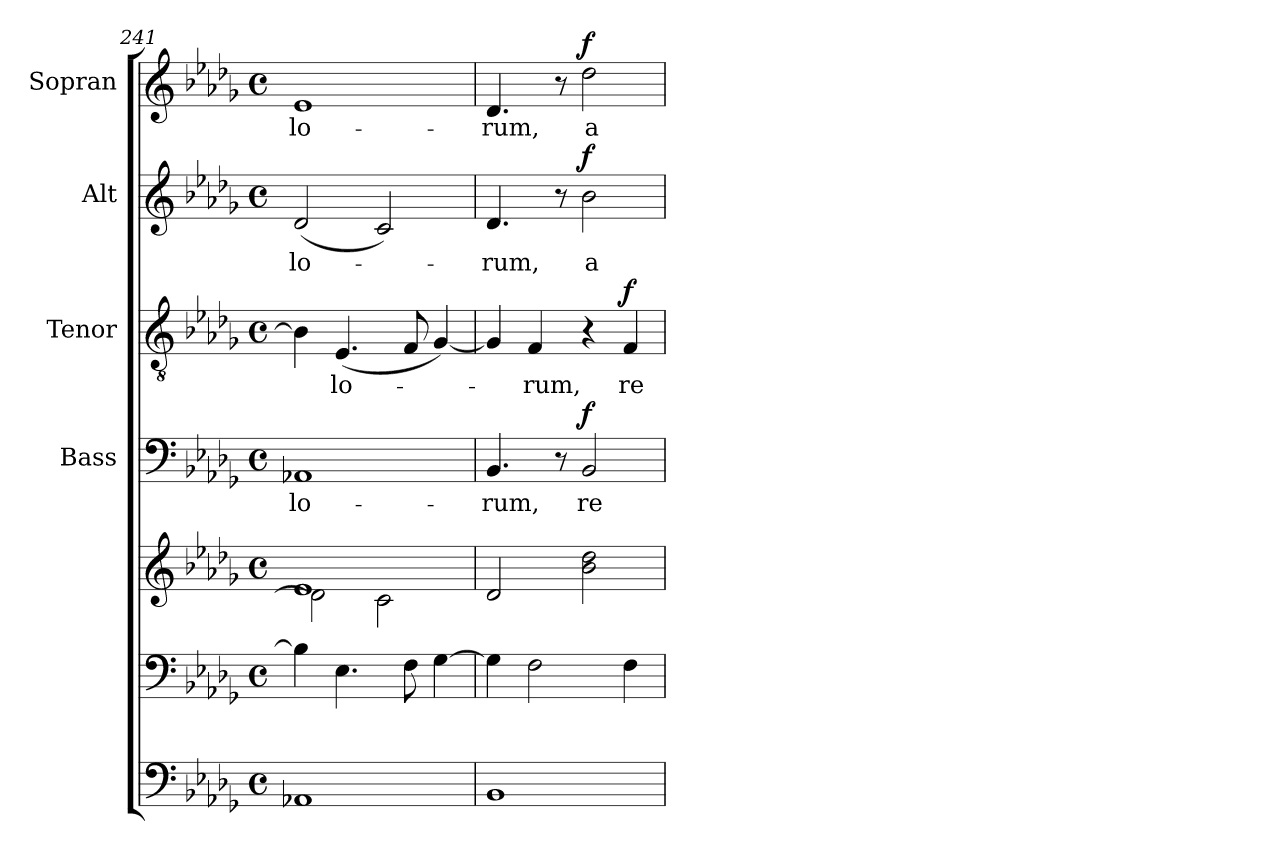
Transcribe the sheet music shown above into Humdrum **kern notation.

**kern	**kern	**kern	**kern	**text	**dynam	**kern	**text	**dynam	**kern	**text	**dynam	**kern	**text	**dynam
*part6	*part5	*part5	*part4	*part4	*part4	*part3	*part3	*part3	*part2	*part2	*part2	*part1	*part1	*part1
*staff7	*staff6	*staff5	*staff4	*staff4	*staff4	*staff3	*staff3	*staff3	*staff2	*staff2	*staff2	*staff1	*staff1	*staff1
*	*	*	*I"Bass	*	*	*I"Tenor	*	*	*I"Alt	*	*	*I"Sopran	*	*
*	*	*	*I'B.	*	*	*I'T.	*	*	*I'A.	*	*	*I'S.	*	*
*clefF4	*clefF4	*clefG2	*clefF4	*	*	*clefGv2	*	*	*clefG2	*	*	*clefG2	*	*
*k[b-e-a-d-g-]	*k[b-e-a-d-g-]	*k[b-e-a-d-g-]	*k[b-e-a-d-g-]	*	*	*k[b-e-a-d-g-]	*	*	*k[b-e-a-d-g-]	*	*	*k[b-e-a-d-g-]	*	*
*D-:	*D-:	*D-:	*D-:	*	*	*D-:	*	*	*D-:	*	*	*D-:	*	*
*M4/4	*M4/4	*M4/4	*M4/4	*	*	*M4/4	*	*	*M4/4	*	*	*M4/4	*	*
*met(c)	*met(c)	*met(c)	*met(c)	*	*	*met(c)	*	*	*met(c)	*	*	*met(c)	*	*
=241	=241	=241	=241	=241	=241	=241	=241	=241	=241	=241	=241	=241	=241	=241
*	*	*^	*	*	*	*	*	*	*	*	*	*	*	*
!	!	!	!	!	!LO:LY:b	!	!	!	!	!	!LO:LY:b	!	!	!LO:LY:b	!
1AA-X	4B-\]	1e-	2d-\]	1AA-X	-lo-	.	4B-\]	.	.	(<2d-/	-lo-	.	1e-	-lo-	.
!	!	!	!	!	!	!	!	!LO:LY:b	!	!	!	!	!	!	!
.	4.E-\	.	.	.	.	.	(<4.E-/	-lo-	.	.	.	.	.	.	.
.	.	.	2c\	.	.	.	.	.	.	2c/)	.	.	.	.	.
.	8F\	.	.	.	.	.	8F/	.	.	.	.	.	.	.	.
.	[4G-\	.	.	.	.	.	[4G-/)	.	.	.	.	.	.	.	.
*	*	*v	*v	*	*	*	*	*	*	*	*	*	*	*	*
=242	=242	=242	=242	=242	=242	=242	=242	=242	=242	=242	=242	=242	=242	=242
!	!	!	!	!LO:LY:b	!	!	!	!	!	!LO:LY:b	!	!	!LO:LY:b	!
1BB-	4G-\]	2d-/	4.BB-/	-rum,	.	4G-/]	.	.	4.d-/	-rum,	.	4.d-/	-rum,	.
!	!	!	!	!	!	!	!LO:LY:b	!	!	!	!	!	!	!
.	2F\	.	.	.	.	4F/	-rum,	.	.	.	.	.	.	.
.	.	.	8r	.	.	.	.	.	8r	.	.	8r	.	.
!	!	!	!	!LO:LY:b	!LO:DY:a	!	!	!	!	!LO:LY:b	!LO:DY:a	!	!LO:LY:b	!LO:DY:a
.	.	2b-\ 2dd-\	2BB-/	re-	f	4r	.	.	2b-\	a-	f	2dd-\	a-	f
!	!	!	!	!	!	!	!LO:LY:b	!LO:DY:a	!	!	!	!	!	!
.	4F\	.	.	.	.	4F/	re-	f	.	.	.	.	.	.
=	=	=	=	=	=	=	=	=	=	=	=	=	=	=
*-	*-	*-	*-	*-	*-	*-	*-	*-	*-	*-	*-	*-	*-	*-
